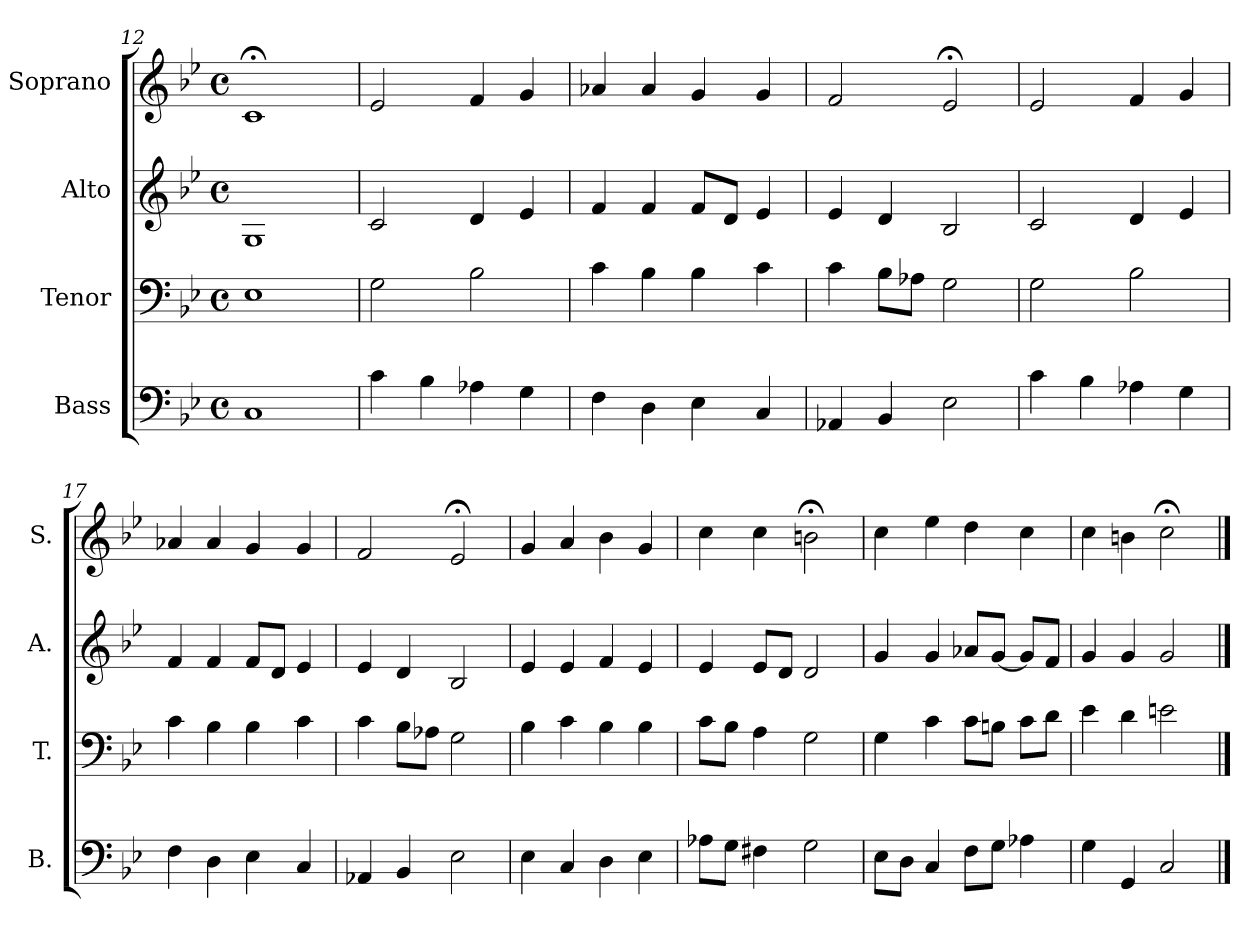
**kern	**kern	**kern	**kern
*part4	*part3	*part2	*part1
*staff4	*staff3	*staff2	*staff1
*I"Bass	*I"Tenor	*I"Alto	*I"Soprano
*I'B.	*I'T.	*I'A.	*I'S.
*clefF4	*clefF4	*clefG2	*clefG2
*k[b-e-]	*k[b-e-]	*k[b-e-]	*k[b-e-]
*g:	*g:	*g:	*g:
*M4/4	*M4/4	*M4/4	*M4/4
*met(c)	*met(c)	*met(c)	*met(c)
=12	=12	=12	=12
1C	1E-	1G	1c;<
=13	=13	=13	=13
4c\	2G\	2c/	2e-/
4B-\	.	.	.
4A-X\	2B-\	4d/	4f/
4G\	.	4e-/	4g/
=14	=14	=14	=14
4F\	4c\	4f/	4a-X/
4D\	4B-\	4f/	4a-/
4E-\	4B-\	8f/L	4g/
.	.	8d/J	.
4C/	4c\	4e-/	4g/
!!LO:PB:g=z
=15	=15	=15	=15
4AA-X/	4c\	4e-/	2f/
4BB-/	8B-\L	4d/	.
.	8A-X\J	.	.
2E-\	2G\	2B-/	2e-;</
=16	=16	=16	=16
4c\	2G\	2c/	2e-/
4B-\	.	.	.
4A-X\	2B-\	4d/	4f/
4G\	.	4e-/	4g/
=17	=17	=17	=17
4F\	4c\	4f/	4a-X/
4D\	4B-\	4f/	4a-/
4E-\	4B-\	8f/L	4g/
.	.	8d/J	.
4C/	4c\	4e-/	4g/
=18	=18	=18	=18
4AA-X/	4c\	4e-/	2f/
4BB-/	8B-\L	4d/	.
.	8A-X\J	.	.
2E-\	2G\	2B-/	2e-;</
!!LO:LB:g=z
=19	=19	=19	=19
4E-\	4B-\	4e-/	4g/
4C/	4c\	4e-/	4a/
4D\	4B-\	4f/	4b-\
4E-\	4B-\	4e-/	4g/
=20	=20	=20	=20
8A-X\L	8c\L	4e-/	4cc\
8G\J	8B-\J	.	.
4F#X\	4A\	8e-/L	4cc\
.	.	8d/J	.
2G\	2G\	2d/	2bn;<\
=21	=21	=21	=21
8E-\L	4G\	4g/	4cc\
8D\J	.	.	.
4C/	4c\	4g/	4ee-\
8F\L	8c\L	8a-X/L	4dd\
8G\J	8Bn\J	[8g/J	.
4A-X\	8c\L	8g/L]	4cc\
.	8d\J	8f/J	.
=22	=22	=22	=22
4G\	4e-\	4g/	4cc\
4GG/	4d\	4g/	4bn\
2C/	2en\	2g/	2cc;<\
==	==	==	==
*-	*-	*-	*-
